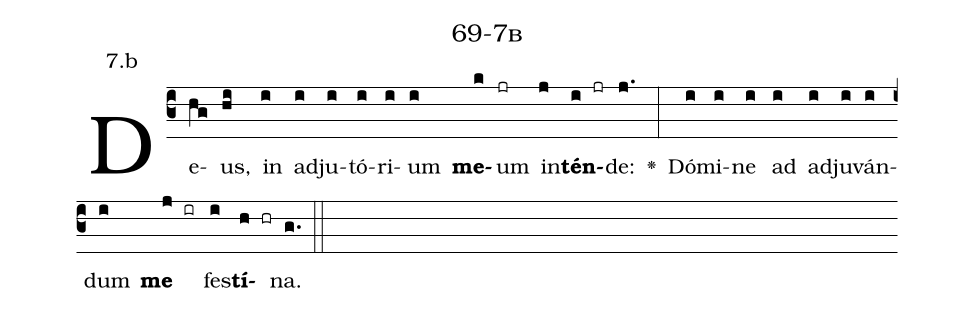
name: 69-7b;
annotation: 7.b;
%%
(c3)De(hg)us,(hi) in(i) ad(i)ju(i)tó(i)ri(i)um(i) <b>me</b>(k)um(jr) in(j)<b>tén</b>(i jr)de:(j.) <v>\greheightstar</v>(:) Dó(i)mi(i)ne(i) ad(i) ad(i)ju(i)ván(i)dum(i) <b>me</b>(j ir) fes(i)<b>tí</b>(h hr)na.(g.) (::)


%E(i) u(i) o(j) u(i) a(h) e.(g.) (::)
